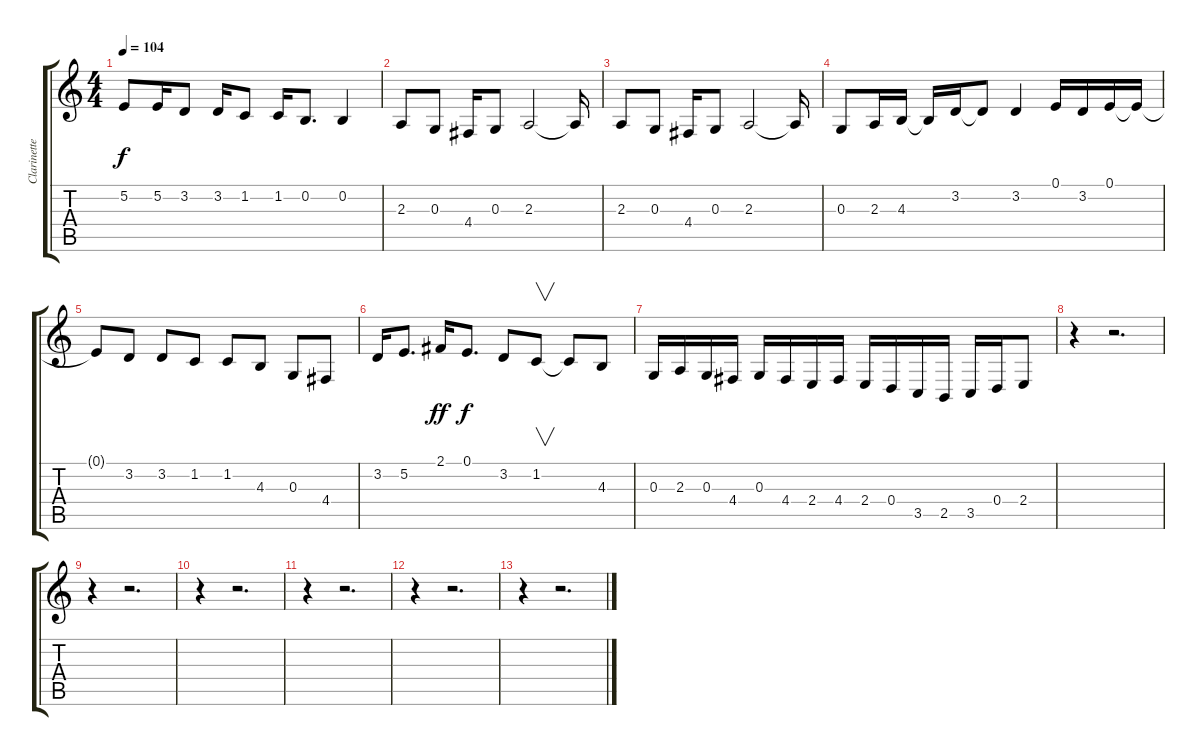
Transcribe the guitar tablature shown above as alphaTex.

\track ("Clarinette" "Clarinette") {instrument clarinet}
\staff {score tabs}
\tuning (E4 B3 G3 D3 A2 E2) {hide}
\ts (4 4)
\tempo 104
\clef g2
\ks c
5.2.8{dy f} 5.2.16 3.2.8 3.2.16 1.2.8 1.2.16 0.2.8{d} 0.2.4 |
2.3.8 0.3.8 4.4.16 0.3.8 2.3.2 2.3{t}.16 |
2.3.8 0.3.8 4.4.16 0.3.8 2.3.2 2.3{t}.16 |
0.3.8 2.3.16 4.3.16 4.3{t}.16 3.2.16 3.2{t}.8 3.2.4 0.1.16 3.2.16 0.1.16 0.1{t}.16 |
0.1{t}.8 3.2.8 3.2.8 1.2.8 1.2.8 4.3.8 0.3.8 4.4.8 |
3.2.16 5.2.8{d} 2.1.16{dy ff} 0.1.8{d dy f} 3.2.8 1.2.8{v} 1.2{t}.8 4.3.8 |
0.3.16 2.3.16 0.3.16 4.4.16 0.3.16 4.4.16 2.4.16 4.4.16 2.4.16 0.4.16 3.5.16 2.5.16 3.5.16 0.4.16 2.4.8 |
r.4 r.2{d} |
r.4 r.2{d} |
r.4 r.2{d} |
r.4 r.2{d} |
r.4 r.2{d} |
r.4 r.2{d}
